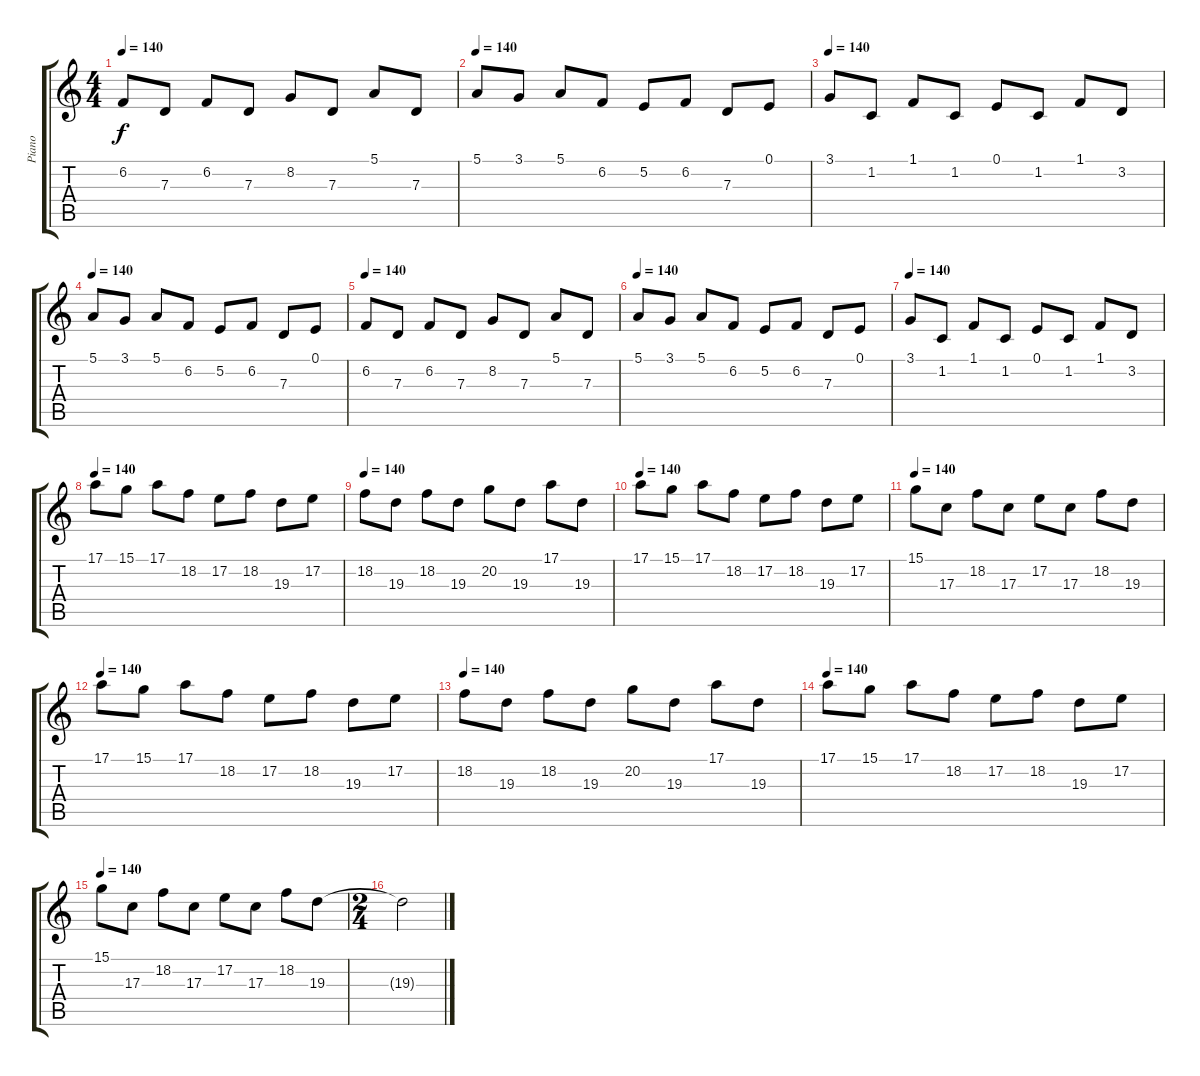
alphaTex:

\track ("Piano" "Piano") {instrument brightacousticpiano}
\staff {score tabs}
\tuning (E4 B3 G3 D3 A2 E2) {hide}
\ts (4 4)
\tempo 140
\clef g2
\ks c
6.2.8{dy f} 7.3.8 6.2.8 7.3.8 8.2.8 7.3.8 5.1.8 7.3.8 |
\tempo 140
5.1.8 3.1.8 5.1.8 6.2.8 5.2.8 6.2.8 7.3.8 0.1.8 |
\tempo 140
3.1.8 1.2.8 1.1.8 1.2.8 0.1.8 1.2.8 1.1.8 3.2.8 |
\tempo 140
5.1.8 3.1.8 5.1.8 6.2.8 5.2.8 6.2.8 7.3.8 0.1.8 |
\tempo 140
6.2.8 7.3.8 6.2.8 7.3.8 8.2.8 7.3.8 5.1.8 7.3.8 |
\tempo 140
5.1.8 3.1.8 5.1.8 6.2.8 5.2.8 6.2.8 7.3.8 0.1.8 |
\tempo 140
3.1.8 1.2.8 1.1.8 1.2.8 0.1.8 1.2.8 1.1.8 3.2.8 |
\tempo 140
17.1.8 15.1.8 17.1.8 18.2.8 17.2.8 18.2.8 19.3.8 17.2.8 |
\tempo 140
18.2.8 19.3.8 18.2.8 19.3.8 20.2.8 19.3.8 17.1.8 19.3.8 |
\tempo 140
17.1.8 15.1.8 17.1.8 18.2.8 17.2.8 18.2.8 19.3.8 17.2.8 |
\tempo 140
15.1.8 17.3.8 18.2.8 17.3.8 17.2.8 17.3.8 18.2.8 19.3.8 |
\tempo 140
17.1.8 15.1.8 17.1.8 18.2.8 17.2.8 18.2.8 19.3.8 17.2.8 |
\tempo 140
18.2.8 19.3.8 18.2.8 19.3.8 20.2.8 19.3.8 17.1.8 19.3.8 |
\tempo 140
17.1.8 15.1.8 17.1.8 18.2.8 17.2.8 18.2.8 19.3.8 17.2.8 |
\tempo 140
15.1.8 17.3.8 18.2.8 17.3.8 17.2.8 17.3.8 18.2.8 19.3.8 |
\ts (2 4)
19.3{t}.2
